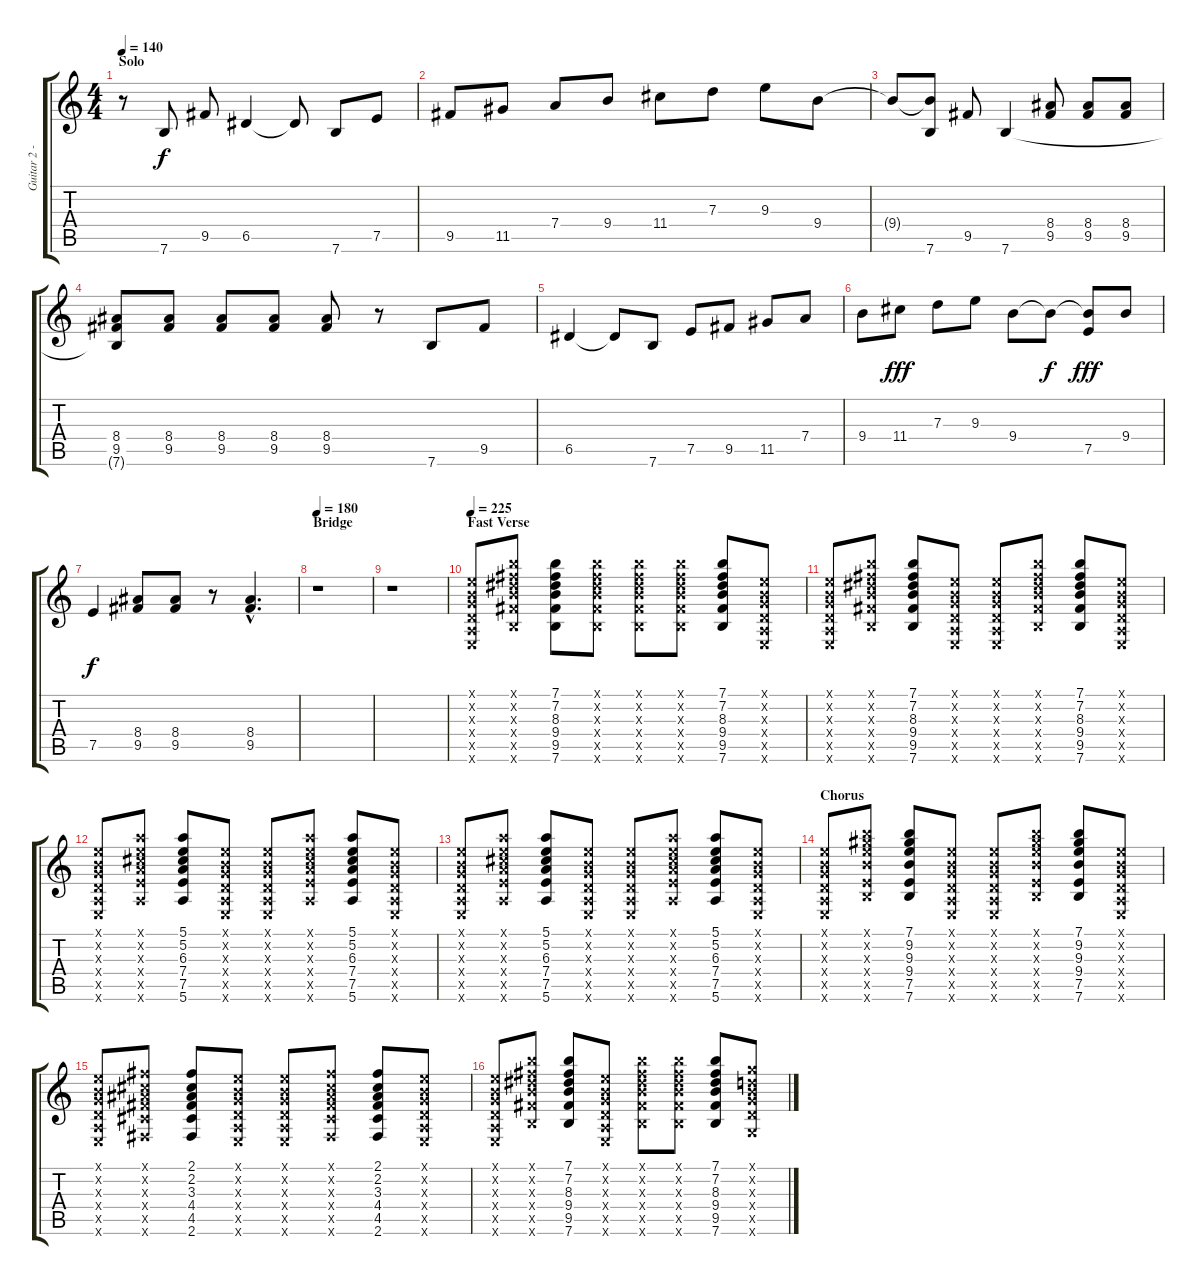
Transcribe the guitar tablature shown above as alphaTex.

\track ("Guitar 2 - Erik" "Guitar 2 -") {instrument overdrivenguitar}
\staff {score tabs}
\tuning (E4 B3 G3 D3 A2 E2) {hide}
\ts (4 4)
\section ("" "Solo")
\tempo 140
\clef g2
\ks c
r.8{dy f} 7.6.8 9.5.8 6.5.4 6.5{t}.8 7.6.8 7.5.8 |
9.5.8 11.5.8 7.4.8 9.4.8 11.4.8 7.3.8 9.3.8 9.4.8 |
9.4{t}.8 (9.4{t} 7.6).8 9.5.8 7.6.4 (8.4 9.5).8 (8.4 9.5).8 (8.4 9.5).8 |
(8.4 9.5 7.6{t}).8 (8.4 9.5).8 (8.4 9.5).8 (8.4 9.5).8 (8.4 9.5).8 r.8 7.6.8 9.5.8 |
6.5.4 6.5{t}.8 7.6.8 7.5.8 9.5.8 11.5.8 7.4.8 |
9.4.8 11.4.8{dy fff} 7.3.8 9.3.8 9.4.8 9.4{t}.8{dy f} (9.4{t} 7.5).8{dy fff} 9.4.8 |
7.5.4{dy f} (8.4 9.5).8 (8.4 9.5).8 r.8 (8.4{hac} 9.5{hac}).4{d} |
\section ("" "Bridge")
\tempo 180
r.1 |
r.1 |
\section ("" "Fast Verse")
\tempo 225
(0.1{x} 0.2{x} 0.3{x} 0.4{x} 0.5{x} 0.6{x}).8 (7.1{x} 7.2{x} 8.3{x} 9.4{x} 9.5{x} 7.6{x}).8 (7.1 7.2 8.3 9.4 9.5 7.6).8 (7.1{x} 7.2{x} 8.3{x} 9.4{x} 9.5{x} 7.6{x}).8 (7.1{x} 7.2{x} 8.3{x} 9.4{x} 9.5{x} 7.6{x}).8 (7.1{x} 7.2{x} 8.3{x} 9.4{x} 9.5{x} 7.6{x}).8 (7.1 7.2 8.3 9.4 9.5 7.6).8 (0.1{x} 0.2{x} 0.3{x} 0.4{x} 0.5{x} 0.6{x}).8 |
(0.1{x} 0.2{x} 0.3{x} 0.4{x} 0.5{x} 0.6{x}).8 (7.1{x} 7.2{x} 8.3{x} 9.4{x} 9.5{x} 7.6{x}).8 (7.1 7.2 8.3 9.4 9.5 7.6).8 (0.1{x} 0.2{x} 0.3{x} 0.4{x} 0.5{x} 0.6{x}).8 (0.1{x} 0.2{x} 0.3{x} 0.4{x} 0.5{x} 0.6{x}).8 (7.1{x} 7.2{x} 8.3{x} 9.4{x} 9.5{x} 7.6{x}).8 (7.1 7.2 8.3 9.4 9.5 7.6).8 (0.1{x} 0.2{x} 0.3{x} 0.4{x} 0.5{x} 0.6{x}).8 |
(0.1{x} 0.2{x} 0.3{x} 0.4{x} 0.5{x} 0.6{x}).8 (5.1{x} 5.2{x} 6.3{x} 7.4{x} 7.5{x} 5.6{x}).8 (5.1 5.2 6.3 7.4 7.5 5.6).8 (0.1{x} 0.2{x} 0.3{x} 0.4{x} 0.5{x} 0.6{x}).8 (0.1{x} 0.2{x} 0.3{x} 0.4{x} 0.5{x} 0.6{x}).8 (5.1{x} 5.2{x} 6.3{x} 7.4{x} 7.5{x} 5.6{x}).8 (5.1 5.2 6.3 7.4 7.5 5.6).8 (0.1{x} 0.2{x} 0.3{x} 0.4{x} 0.5{x} 0.6{x}).8 |
(0.1{x} 0.2{x} 0.3{x} 0.4{x} 0.5{x} 0.6{x}).8 (5.1{x} 5.2{x} 6.3{x} 7.4{x} 7.5{x} 5.6{x}).8 (5.1 5.2 6.3 7.4 7.5 5.6).8 (0.1{x} 0.2{x} 0.3{x} 0.4{x} 0.5{x} 0.6{x}).8 (0.1{x} 0.2{x} 0.3{x} 0.4{x} 0.5{x} 0.6{x}).8 (5.1{x} 5.2{x} 6.3{x} 7.4{x} 7.5{x} 5.6{x}).8 (5.1 5.2 6.3 7.4 7.5 5.6).8 (0.1{x} 0.2{x} 0.3{x} 0.4{x} 0.5{x} 0.6{x}).8 |
\section ("" "Chorus")
(0.1{x} 0.2{x} 0.3{x} 0.4{x} 0.5{x} 0.6{x}).8 (7.1{x} 9.2{x} 9.3{x} 9.4{x} 7.5{x} 7.6{x}).8 (7.1 9.2 9.3 9.4 7.5 7.6).8 (0.1{x} 0.2{x} 0.3{x} 0.4{x} 0.5{x} 0.6{x}).8 (0.1{x} 0.2{x} 0.3{x} 0.4{x} 0.5{x} 0.6{x}).8 (7.1{x} 9.2{x} 9.3{x} 9.4{x} 7.5{x} 7.6{x}).8 (7.1 9.2 9.3 9.4 7.5 7.6).8 (0.1{x} 0.2{x} 0.3{x} 0.4{x} 0.5{x} 0.6{x}).8 |
(0.1{x} 0.2{x} 0.3{x} 0.4{x} 0.5{x} 0.6{x}).8 (2.1{x} 2.2{x} 3.3{x} 4.4{x} 4.5{x} 2.6{x}).8 (2.1 2.2 3.3 4.4 4.5 2.6).8 (0.1{x} 0.2{x} 0.3{x} 0.4{x} 0.5{x} 0.6{x}).8 (0.1{x} 0.2{x} 0.3{x} 0.4{x} 0.5{x} 0.6{x}).8 (2.1{x} 2.2{x} 3.3{x} 4.4{x} 4.5{x} 2.6{x}).8 (2.1 2.2 3.3 4.4 4.5 2.6).8 (0.1{x} 0.2{x} 0.3{x} 0.4{x} 0.5{x} 0.6{x}).8 |
(0.1{x} 0.2{x} 0.3{x} 0.4{x} 0.5{x} 0.6{x}).8 (7.1{x} 7.2{x} 8.3{x} 9.4{x} 9.5{x} 7.6{x}).8 (7.1 7.2 8.3 9.4 9.5 7.6).8 (0.1{x} 0.2{x} 0.3{x} 0.4{x} 0.5{x} 0.6{x}).8 (7.1{x} 7.2{x} 8.3{x} 9.4{x} 9.5{x} 7.6{x}).8 (7.1{x} 7.2{x} 8.3{x} 9.4{x} 9.5{x} 7.6{x}).8 (7.1 7.2 8.3 9.4 9.5 7.6).8 (3.1{x} 3.2{x} 4.3{x} 5.4{x} 5.5{x} 3.6{x}).8
